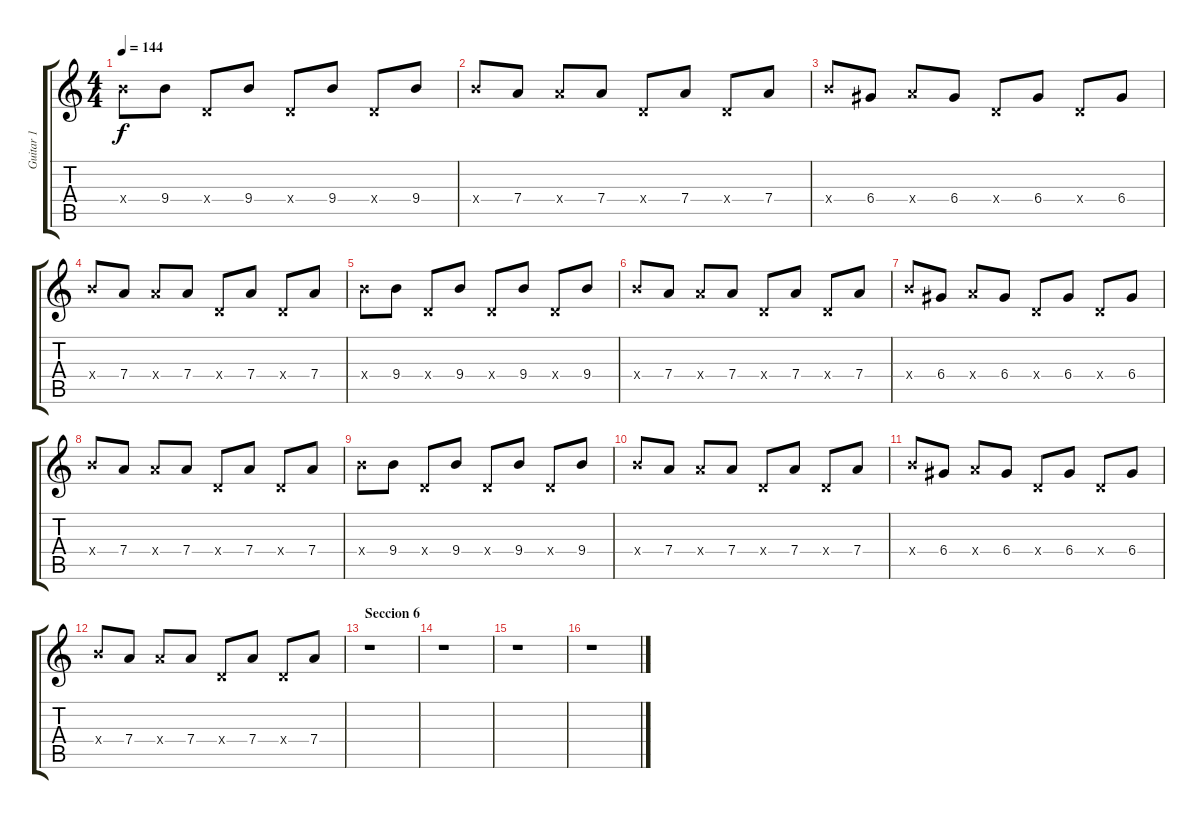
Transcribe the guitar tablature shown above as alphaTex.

\track ("Guitar 1" "Guitar 1") {instrument electricguitarclean}
\staff {score tabs}
\tuning (E4 B3 G3 D3 A2 E2) {hide}
\ts (4 4)
\tempo 144
\clef g2
\ks c
9.4{x}.8{dy f} 9.4.8 0.4{x}.8 9.4.8 0.4{x}.8 9.4.8 0.4{x}.8 9.4.8 |
9.4{x}.8 7.4.8 7.4{x}.8 7.4.8 0.4{x}.8 7.4.8 0.4{x}.8 7.4.8 |
9.4{x}.8 6.4.8 7.4{x}.8 6.4.8 0.4{x}.8 6.4.8 0.4{x}.8 6.4.8 |
9.4{x}.8 7.4.8 7.4{x}.8 7.4.8 0.4{x}.8 7.4.8 0.4{x}.8 7.4.8 |
9.4{x}.8 9.4.8 0.4{x}.8 9.4.8 0.4{x}.8 9.4.8 0.4{x}.8 9.4.8 |
9.4{x}.8 7.4.8 7.4{x}.8 7.4.8 0.4{x}.8 7.4.8 0.4{x}.8 7.4.8 |
9.4{x}.8 6.4.8 7.4{x}.8 6.4.8 0.4{x}.8 6.4.8 0.4{x}.8 6.4.8 |
9.4{x}.8 7.4.8 7.4{x}.8 7.4.8 0.4{x}.8 7.4.8 0.4{x}.8 7.4.8 |
9.4{x}.8 9.4.8 0.4{x}.8 9.4.8 0.4{x}.8 9.4.8 0.4{x}.8 9.4.8 |
9.4{x}.8 7.4.8 7.4{x}.8 7.4.8 0.4{x}.8 7.4.8 0.4{x}.8 7.4.8 |
9.4{x}.8 6.4.8 7.4{x}.8 6.4.8 0.4{x}.8 6.4.8 0.4{x}.8 6.4.8 |
9.4{x}.8 7.4.8 7.4{x}.8 7.4.8 0.4{x}.8 7.4.8 0.4{x}.8 7.4.8 |
\section ("" "Seccion 6")
r.1 |
r.1 |
r.1 |
r.1
